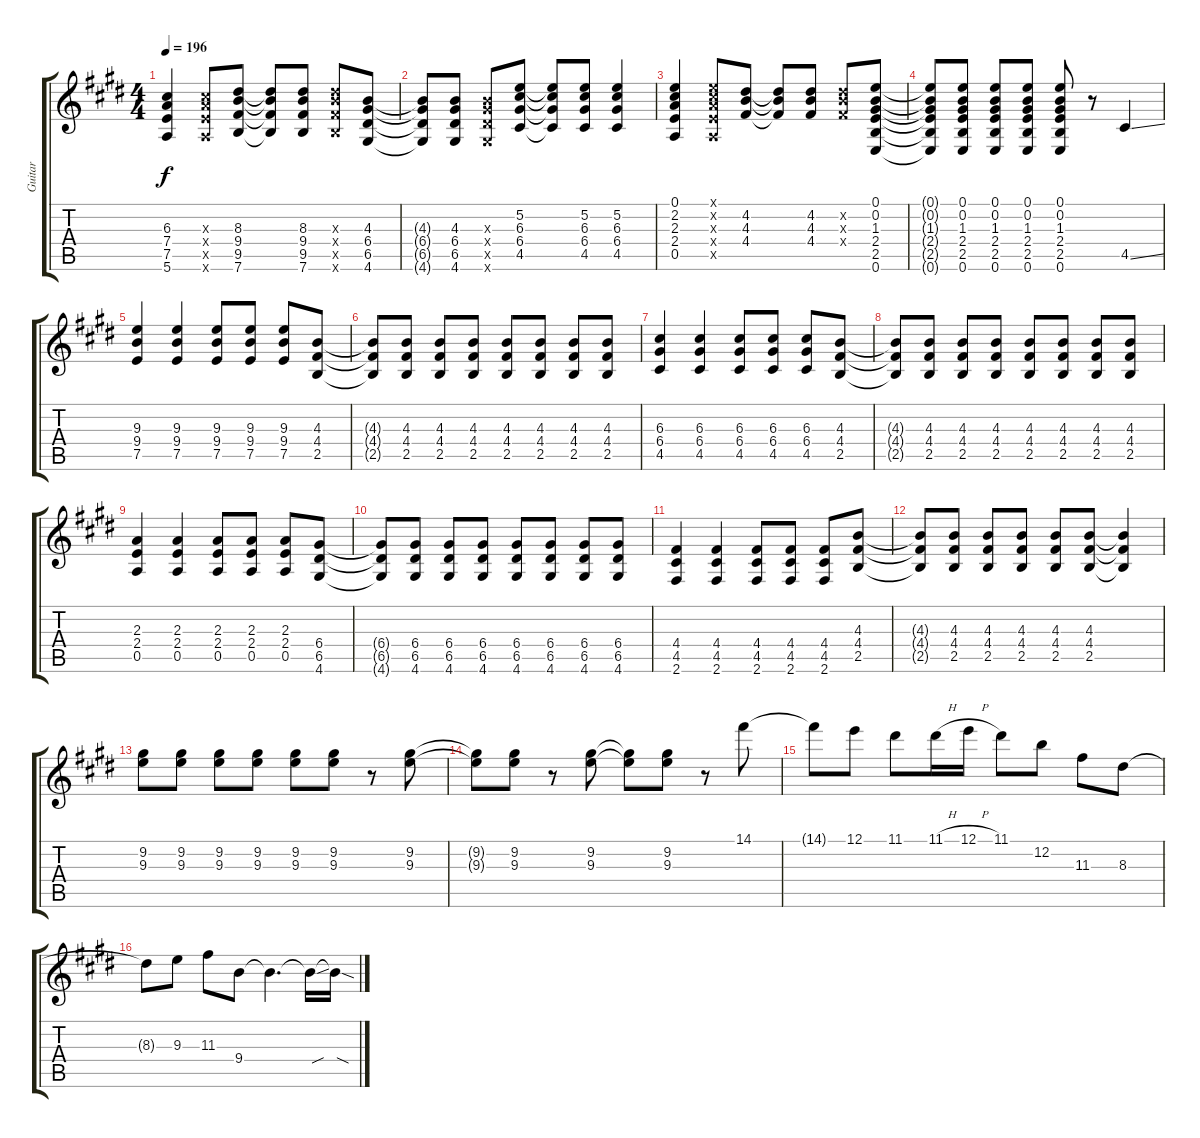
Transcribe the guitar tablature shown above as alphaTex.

\track ("Guitar" "Guitar") {instrument overdrivenguitar}
\staff {score tabs}
\tuning (E4 B3 G3 D3 A2 E2) {hide}
\ts (4 4)
\tempo 196
\clef g2
\ks e
(6.3 7.4 7.5 5.6).4{dy f} (6.3{x} 7.4{x} 7.5{x} 5.6{x}).8 (8.3 9.4 9.5 7.6).8 (8.3{t} 9.4{t} 9.5{t} 7.6{t}).8 (8.3 9.4 9.5 7.6).8 (8.3{x} 9.4{x} 9.5{x} 7.6{x}).8 (4.3 6.4 6.5 4.6).8 |
\ks c#minor
(4.3{t} 6.4{t} 6.5{t} 4.6{t}).8 (4.3 6.4 6.5 4.6).8 (4.3{x} 6.4{x} 6.5{x} 4.6{x}).8 (5.2 6.3 6.4 4.5).8 (5.2{t} 6.3{t} 6.4{t} 4.5{t}).8 (5.2 6.3 6.4 4.5).8 (5.2 6.3 6.4 4.5).4 |
(0.1 2.2 2.3 2.4 0.5).4 (0.1{x} 2.2{x} 2.3{x} 2.4{x} 0.5{x}).8 (4.2 4.3 4.4).8 (4.2{t} 4.3{t} 4.4{t}).8 (4.2 4.3 4.4).8 (4.2{x} 4.3{x} 4.4{x}).8 (0.1 0.2 1.3 2.4 2.5 0.6).8 |
(0.1{t} 0.2{t} 1.3{t} 2.4{t} 2.5{t} 0.6{t}).8 (0.1 0.2 1.3 2.4 2.5 0.6).8 (0.1 0.2 1.3 2.4 2.5 0.6).8 (0.1 0.2 1.3 2.4 2.5 0.6).8 (0.1 0.2 1.3 2.4 2.5 0.6).8 r.8 4.5{ss}.4 |
\ks e
(9.3 9.4 7.5).4 (9.3 9.4 7.5).4 (9.3 9.4 7.5).8 (9.3 9.4 7.5).8 (9.3 9.4 7.5).8 (4.3 4.4 2.5).8 |
\ks c#minor
(4.3{t} 4.4{t} 2.5{t}).8 (4.3 4.4 2.5).8 (4.3 4.4 2.5).8 (4.3 4.4 2.5).8 (4.3 4.4 2.5).8 (4.3 4.4 2.5).8 (4.3 4.4 2.5).8 (4.3 4.4 2.5).8 |
\ks e
(6.3 6.4 4.5).4 (6.3 6.4 4.5).4 (6.3 6.4 4.5).8 (6.3 6.4 4.5).8 (6.3 6.4 4.5).8 (4.3 4.4 2.5).8 |
\ks c#minor
(4.3{t} 4.4{t} 2.5{t}).8 (4.3 4.4 2.5).8 (4.3 4.4 2.5).8 (4.3 4.4 2.5).8 (4.3 4.4 2.5).8 (4.3 4.4 2.5).8 (4.3 4.4 2.5).8 (4.3 4.4 2.5).8 |
\ks e
(2.3 2.4 0.5).4 (2.3 2.4 0.5).4 (2.3 2.4 0.5).8 (2.3 2.4 0.5).8 (2.3 2.4 0.5).8 (6.4 6.5 4.6).8 |
\ks c#minor
(6.4{t} 6.5{t} 4.6{t}).8 (6.4 6.5 4.6).8 (6.4 6.5 4.6).8 (6.4 6.5 4.6).8 (6.4 6.5 4.6).8 (6.4 6.5 4.6).8 (6.4 6.5 4.6).8 (6.4 6.5 4.6).8 |
\ks e
(4.4 4.5 2.6).4 (4.4 4.5 2.6).4 (4.4 4.5 2.6).8 (4.4 4.5 2.6).8 (4.4 4.5 2.6).8 (4.3 4.4 2.5).8 |
\ks c#minor
(4.3{t} 4.4{t} 2.5{t}).8 (4.3 4.4 2.5).8 (4.3 4.4 2.5).8 (4.3 4.4 2.5).8 (4.3 4.4 2.5).8 (4.3 4.4 2.5).8 (4.3{t} 4.4{t} 2.5{t}).4 |
\ks e
(9.2 9.3).8 (9.2 9.3).8 (9.2 9.3).8 (9.2 9.3).8 (9.2 9.3).8 (9.2 9.3).8 r.8 (9.2 9.3).8 |
\ks c#minor
(9.2{t} 9.3{t}).8 (9.2 9.3).8 r.8 (9.2 9.3).8 (9.2{t} 9.3{t}).8 (9.2 9.3).8 r.8 14.1.8 |
\ks e
14.1{t}.8 12.1.8 11.1.8 11.1{h}.16 12.1{h}.16 11.1.8 12.2.8 11.3.8 8.3.8 |
\ks c#minor
8.3{t}.8 9.3.8 11.3.8 9.4.8 9.4{t}.4{d} 9.4{sou t}.16 9.4{sod t}.16
